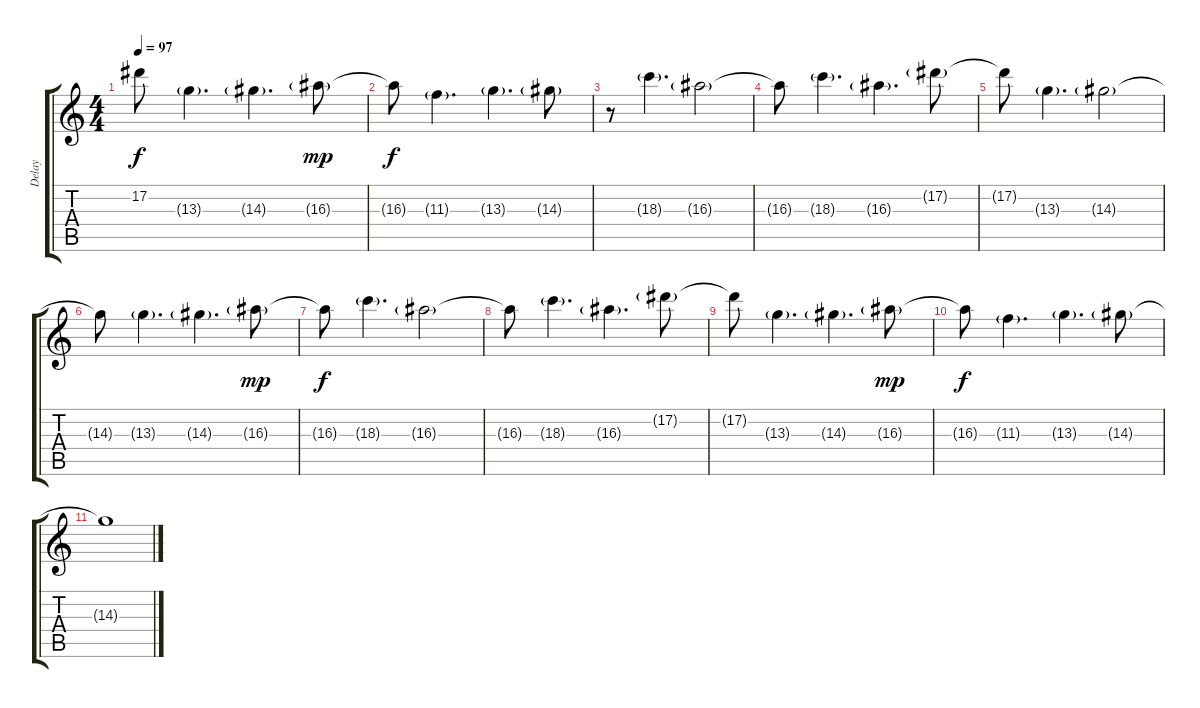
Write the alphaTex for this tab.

\track ("Delay" "Delay") {instrument electricguitarjazz}
\staff {score tabs}
\tuning (Eb4 Bb3 Gb3 Db3 Ab2 Eb2) {hide}
\ts (4 4)
\tempo 97
\clef g2
\ks c
17.2{t}.8{dy f} 13.3{g}.4{d} 14.3{g}.4{d} 16.3{g}.8{dy mp} |
16.3{t}.8{dy f} 11.3{g}.4{d} 13.3{g}.4{d} 14.3{g}.8 |
r.8 18.3{g}.4{d volume 13 instrument overdrivenguitar} 16.3{g}.2 |
16.3{t}.8 18.3{g}.4{d} 16.3{g}.4{d} 17.2{g}.8 |
17.2{t}.8 13.3{g}.4{d} 14.3{g}.2 |
14.3{t}.8 13.3{g}.4{d} 14.3{g}.4{d} 16.3{g}.8{dy mp} |
16.3{t}.8{dy f} 18.3{g}.4{d} 16.3{g}.2 |
16.3{t}.8 18.3{g}.4{d} 16.3{g}.4{d} 17.2{g}.8 |
17.2{t}.8 13.3{g}.4{d} 14.3{g}.4{d} 16.3{g}.8{dy mp} |
16.3{t}.8{dy f} 11.3{g}.4{d} 13.3{g}.4{d} 14.3{g}.8 |
14.3{t}.1{volume 0}
